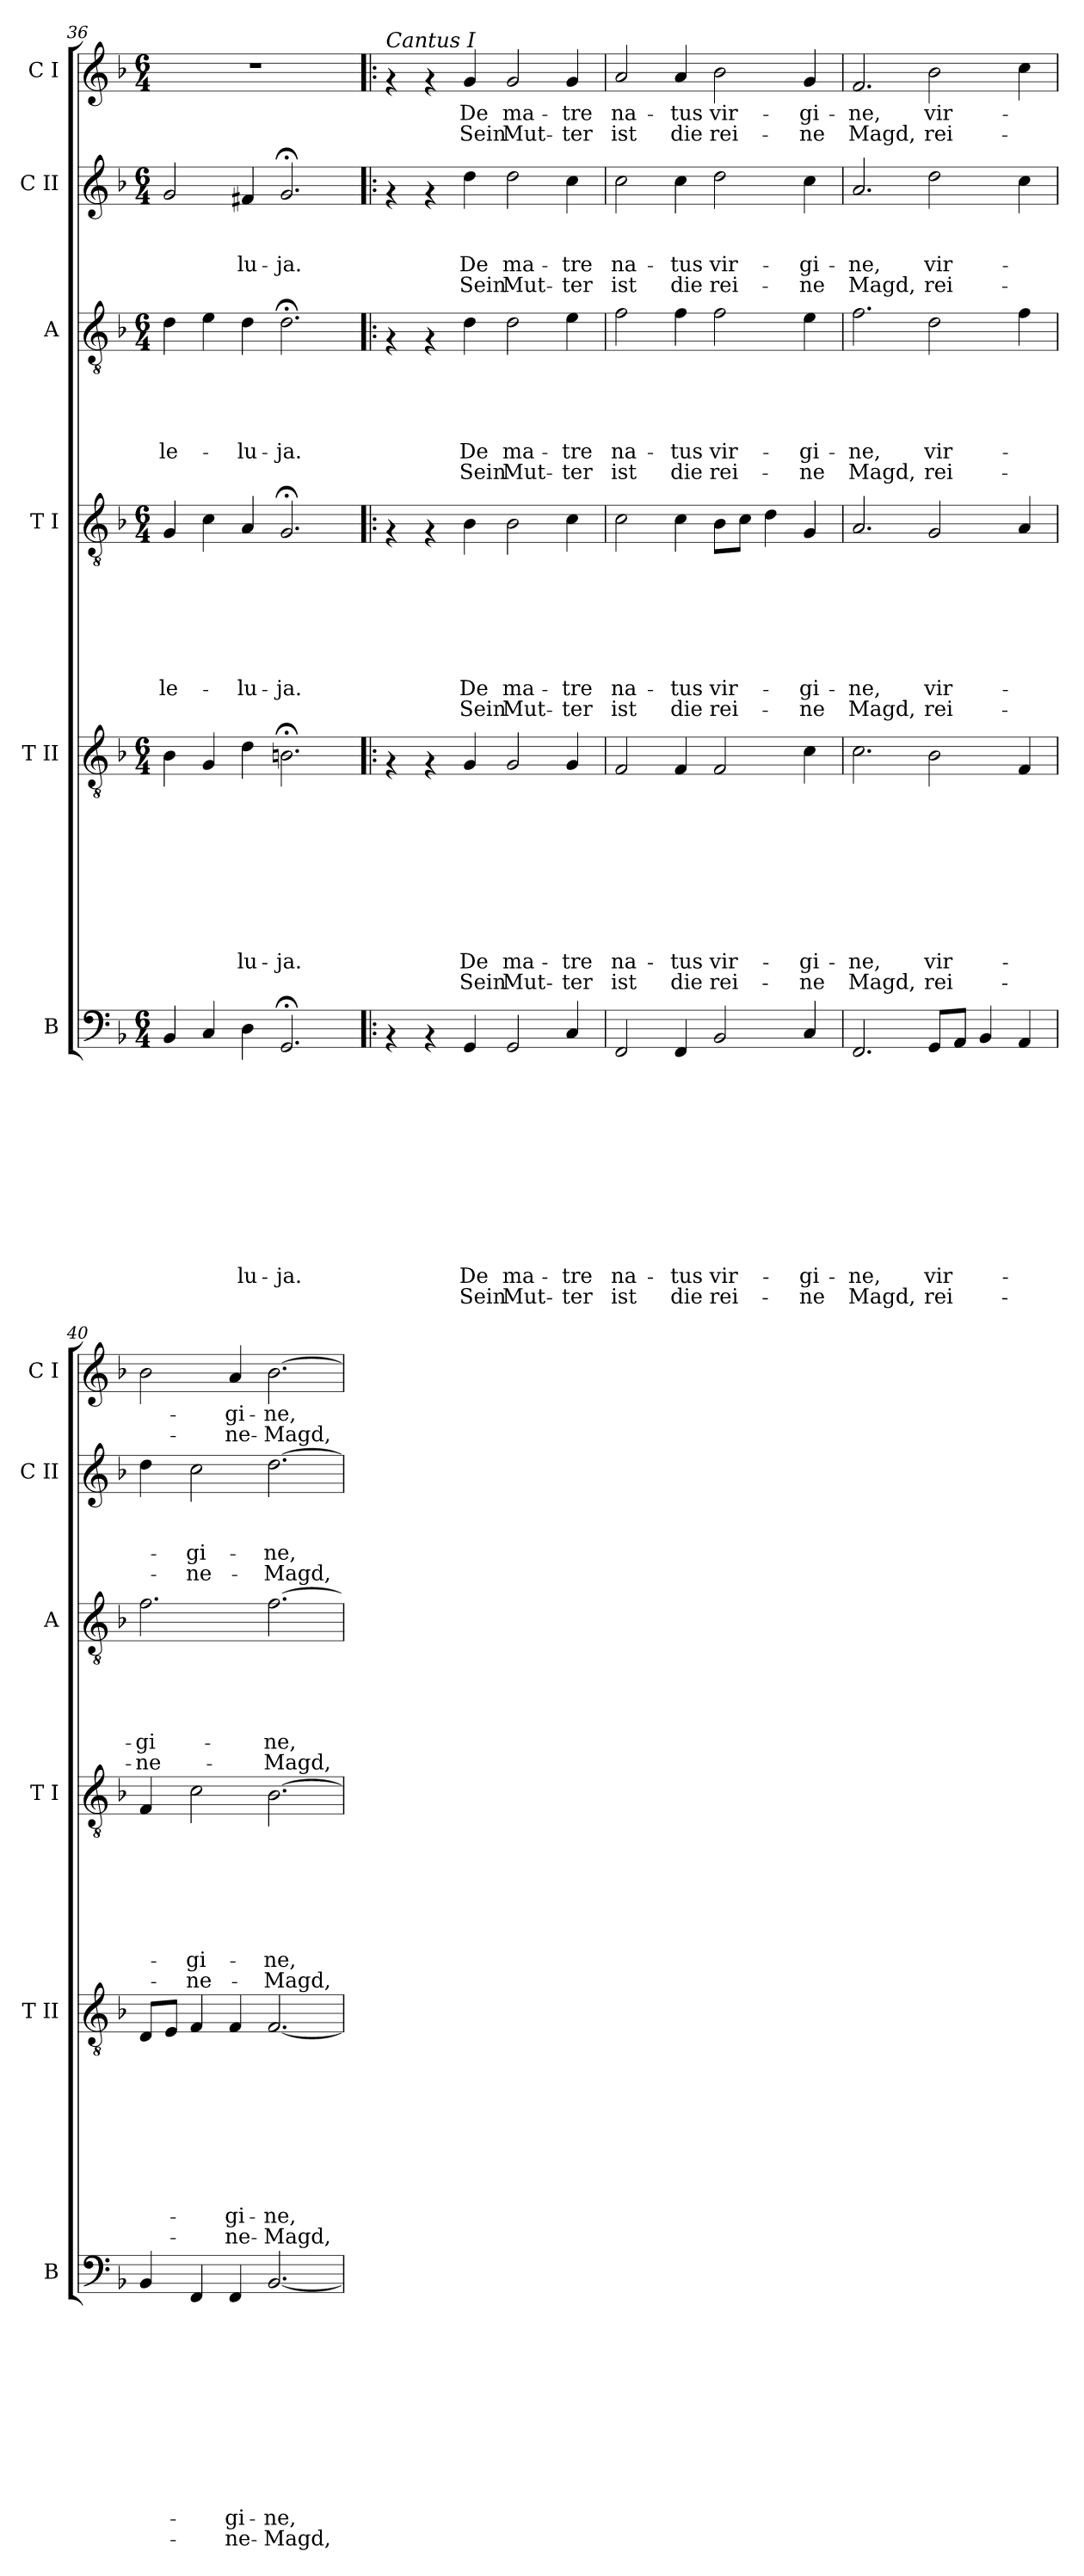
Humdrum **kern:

**kern	**text	**text	**text	**text	**text	**text	**text	**text	**text	**text	**text	**text	**kern	**text	**text	**text	**text	**text	**text	**text	**text	**text	**text	**kern	**text	**text	**text	**text	**text	**text	**text	**text	**kern	**text	**text	**text	**text	**text	**text	**kern	**text	**text	**text	**text	**kern	**text	**text
*part6	*part6	*part6	*part6	*part6	*part6	*part6	*part6	*part6	*part6	*part6	*part6	*part6	*part5	*part5	*part5	*part5	*part5	*part5	*part5	*part5	*part5	*part5	*part5	*part4	*part4	*part4	*part4	*part4	*part4	*part4	*part4	*part4	*part3	*part3	*part3	*part3	*part3	*part3	*part3	*part2	*part2	*part2	*part2	*part2	*part1	*part1	*part1
*staff6	*staff6	*staff6	*staff6	*staff6	*staff6	*staff6	*staff6	*staff6	*staff6	*staff6	*staff6	*staff6	*staff5	*staff5	*staff5	*staff5	*staff5	*staff5	*staff5	*staff5	*staff5	*staff5	*staff5	*staff4	*staff4	*staff4	*staff4	*staff4	*staff4	*staff4	*staff4	*staff4	*staff3	*staff3	*staff3	*staff3	*staff3	*staff3	*staff3	*staff2	*staff2	*staff2	*staff2	*staff2	*staff1	*staff1	*staff1
*I"B	*	*	*	*	*	*	*	*	*	*	*	*	*I"T II	*	*	*	*	*	*	*	*	*	*	*I"T I	*	*	*	*	*	*	*	*	*I"A	*	*	*	*	*	*	*I"C II	*	*	*	*	*I"C I	*	*
*I'B	*	*	*	*	*	*	*	*	*	*	*	*	*I'T II	*	*	*	*	*	*	*	*	*	*	*I'T I	*	*	*	*	*	*	*	*	*I'A	*	*	*	*	*	*	*I'C II	*	*	*	*	*I'C I	*	*
!!LO:PB:g=z
*clefF4	*	*	*	*	*	*	*	*	*	*	*	*	*clefGv2	*	*	*	*	*	*	*	*	*	*	*clefGv2	*	*	*	*	*	*	*	*	*clefGv2	*	*	*	*	*	*	*clefG2	*	*	*	*	*clefG2	*	*
*k[b-]	*	*	*	*	*	*	*	*	*	*	*	*	*k[b-]	*	*	*	*	*	*	*	*	*	*	*k[b-]	*	*	*	*	*	*	*	*	*k[b-]	*	*	*	*	*	*	*k[b-]	*	*	*	*	*k[b-]	*	*
*F:	*	*	*	*	*	*	*	*	*	*	*	*	*F:	*	*	*	*	*	*	*	*	*	*	*F:	*	*	*	*	*	*	*	*	*F:	*	*	*	*	*	*	*F:	*	*	*	*	*F:	*	*
*M6/4	*	*	*	*	*	*	*	*	*	*	*	*	*M6/4	*	*	*	*	*	*	*	*	*	*	*M6/4	*	*	*	*	*	*	*	*	*M6/4	*	*	*	*	*	*	*M6/4	*	*	*	*	*M6/4	*	*
=36	=36	=36	=36	=36	=36	=36	=36	=36	=36	=36	=36	=36	=36	=36	=36	=36	=36	=36	=36	=36	=36	=36	=36	=36	=36	=36	=36	=36	=36	=36	=36	=36	=36	=36	=36	=36	=36	=36	=36	=36	=36	=36	=36	=36	=36	=36	=36
!	!	!	!	!	!	!	!	!	!	!	!	!	!	!	!	!	!	!	!	!	!	!	!	!	!	!	!	!	!	!	!LO:LY:b	!	!	!	!	!	!	!LO:LY:b	!	!	!	!	!	!	!	!	!
4BB-/	.	.	.	.	.	.	.	.	.	.	.	.	4B-\	.	.	.	.	.	.	.	.	.	.	4G/	.	.	.	.	.	.	-le-	.	4d\	.	.	.	.	-le-	.	2g/	.	.	.	.	1.r	.	.
4C/	.	.	.	.	.	.	.	.	.	.	.	.	4G/	.	.	.	.	.	.	.	.	.	.	4c\	.	.	.	.	.	.	.	.	4e\	.	.	.	.	.	.	.	.	.	.	.	.	.	.
!	!	!	!	!	!	!	!	!	!	!	!LO:LY:b	!	!	!	!	!	!	!	!	!	!	!LO:LY:b	!	!	!	!	!	!	!	!	!LO:LY:b	!	!	!	!	!	!	!LO:LY:b	!	!	!	!	!LO:LY:b	!	!	!	!
4D\	.	.	.	.	.	.	.	.	.	.	-lu-	.	4d\	.	.	.	.	.	.	.	.	-lu-	.	4A/	.	.	.	.	.	.	-lu-	.	4d\	.	.	.	.	-lu-	.	4f#X/	.	.	-lu-	.	.	.	.
!	!	!	!	!	!	!	!	!	!	!	!LO:LY:b	!	!	!	!	!	!	!	!	!	!	!LO:LY:b	!	!	!	!	!	!	!	!	!LO:LY:b	!	!	!	!	!	!	!LO:LY:b	!	!	!	!	!LO:LY:b	!	!	!	!
2.GG;</	.	.	.	.	.	.	.	.	.	.	-ja.	.	2.Bn;<\	.	.	.	.	.	.	.	.	-ja.	.	2.G;</	.	.	.	.	.	.	-ja.	.	2.d;<\	.	.	.	.	-ja.	.	2.g;</	.	.	-ja.	.	.	.	.
=37!|:	=37!|:	=37!|:	=37!|:	=37!|:	=37!|:	=37!|:	=37!|:	=37!|:	=37!|:	=37!|:	=37!|:	=37!|:	=37!|:	=37!|:	=37!|:	=37!|:	=37!|:	=37!|:	=37!|:	=37!|:	=37!|:	=37!|:	=37!|:	=37!|:	=37!|:	=37!|:	=37!|:	=37!|:	=37!|:	=37!|:	=37!|:	=37!|:	=37!|:	=37!|:	=37!|:	=37!|:	=37!|:	=37!|:	=37!|:	=37!|:	=37!|:	=37!|:	=37!|:	=37!|:	=37!|:	=37!|:	=37!|:
!	!	!	!	!	!	!	!	!	!	!	!	!	!	!	!	!	!	!	!	!	!	!	!	!	!	!	!	!	!	!	!	!	!	!	!	!	!	!	!	!	!	!	!	!	!LO:TX:a:i:t=Cantus I	!	!
4rAA	.	.	.	.	.	.	.	.	.	.	.	.	4rF	.	.	.	.	.	.	.	.	.	.	4rF	.	.	.	.	.	.	.	.	4rF	.	.	.	.	.	.	4rf	.	.	.	.	4rf	.	.
4rAA	.	.	.	.	.	.	.	.	.	.	.	.	4rF	.	.	.	.	.	.	.	.	.	.	4rF	.	.	.	.	.	.	.	.	4rF	.	.	.	.	.	.	4rf	.	.	.	.	4rf	.	.
!	!	!	!	!	!	!	!	!	!	!	!LO:LY:b	!LO:LY:b	!	!	!	!	!	!	!	!	!	!LO:LY:b	!LO:LY:b	!	!	!	!	!	!	!	!LO:LY:b	!LO:LY:b	!	!	!	!	!	!LO:LY:b	!LO:LY:b	!	!	!	!LO:LY:b	!LO:LY:b	!	!LO:LY:b	!LO:LY:b
4GG/	.	.	.	.	.	.	.	.	.	.	De	-Sein	4G/	.	.	.	.	.	.	.	.	De	-Sein	4B-\	.	.	.	.	.	.	De	-Sein	4d\	.	.	.	.	De	-Sein	4dd\	.	.	De	-Sein	4g/	De	-Sein
!	!	!	!	!	!	!	!	!	!	!	!LO:LY:b	!LO:LY:b	!	!	!	!	!	!	!	!	!	!LO:LY:b	!LO:LY:b	!	!	!	!	!	!	!	!LO:LY:b	!LO:LY:b	!	!	!	!	!	!LO:LY:b	!LO:LY:b	!	!	!	!LO:LY:b	!LO:LY:b	!	!LO:LY:b	!LO:LY:b
2GG/	.	.	.	.	.	.	.	.	.	.	ma-	Mut-	2G/	.	.	.	.	.	.	.	.	ma-	Mut-	2B-\	.	.	.	.	.	.	ma-	Mut-	2d\	.	.	.	.	ma-	Mut-	2dd\	.	.	ma-	Mut-	2g/	ma-	Mut-
!	!	!	!	!	!	!	!	!	!	!	!LO:LY:b	!LO:LY:b	!	!	!	!	!	!	!	!	!	!LO:LY:b	!LO:LY:b	!	!	!	!	!	!	!	!LO:LY:b	!LO:LY:b	!	!	!	!	!	!LO:LY:b	!LO:LY:b	!	!	!	!LO:LY:b	!LO:LY:b	!	!LO:LY:b	!LO:LY:b
4C/	.	.	.	.	.	.	.	.	.	.	-tre	-ter	4G/	.	.	.	.	.	.	.	.	-tre	-ter	4c\	.	.	.	.	.	.	-tre	-ter	4e\	.	.	.	.	-tre	-ter	4cc\	.	.	-tre	-ter	4g/	-tre	-ter
=38	=38	=38	=38	=38	=38	=38	=38	=38	=38	=38	=38	=38	=38	=38	=38	=38	=38	=38	=38	=38	=38	=38	=38	=38	=38	=38	=38	=38	=38	=38	=38	=38	=38	=38	=38	=38	=38	=38	=38	=38	=38	=38	=38	=38	=38	=38	=38
!	!	!	!	!	!	!	!	!	!	!	!LO:LY:b	!LO:LY:b	!	!	!	!	!	!	!	!	!	!LO:LY:b	!LO:LY:b	!	!	!	!	!	!	!	!LO:LY:b	!LO:LY:b	!	!	!	!	!	!LO:LY:b	!LO:LY:b	!	!	!	!LO:LY:b	!LO:LY:b	!	!LO:LY:b	!LO:LY:b
2FF/	.	.	.	.	.	.	.	.	.	.	na-	ist	2F/	.	.	.	.	.	.	.	.	na-	ist	2c\	.	.	.	.	.	.	na-	ist	2f\	.	.	.	.	na-	ist	2cc\	.	.	na-	ist	2a/	na-	ist
!	!	!	!	!	!	!	!	!	!	!	!LO:LY:b	!LO:LY:b	!	!	!	!	!	!	!	!	!	!LO:LY:b	!LO:LY:b	!	!	!	!	!	!	!	!LO:LY:b	!LO:LY:b	!	!	!	!	!	!LO:LY:b	!LO:LY:b	!	!	!	!LO:LY:b	!LO:LY:b	!	!LO:LY:b	!LO:LY:b
4FF/	.	.	.	.	.	.	.	.	.	.	-tus	die	4F/	.	.	.	.	.	.	.	.	-tus	die	4c\	.	.	.	.	.	.	-tus	die	4f\	.	.	.	.	-tus	die	4cc\	.	.	-tus	die	4a/	-tus	die
!	!	!	!	!	!	!	!	!	!	!	!LO:LY:b	!LO:LY:b	!	!	!	!	!	!	!	!	!	!LO:LY:b	!LO:LY:b	!	!	!	!	!	!	!	!LO:LY:b	!LO:LY:b	!	!	!	!	!	!LO:LY:b	!LO:LY:b	!	!	!	!LO:LY:b	!LO:LY:b	!	!LO:LY:b	!LO:LY:b
2BB-/	.	.	.	.	.	.	.	.	.	.	vir-	rei-	2F/	.	.	.	.	.	.	.	.	vir-	rei-	8B-\L	.	.	.	.	.	.	vir-	rei-	2f\	.	.	.	.	vir-	rei-	2dd\	.	.	vir-	rei-	2b-\	vir-	rei-
.	.	.	.	.	.	.	.	.	.	.	.	.	.	.	.	.	.	.	.	.	.	.	.	8c\J	.	.	.	.	.	.	.	.	.	.	.	.	.	.	.	.	.	.	.	.	.	.	.
.	.	.	.	.	.	.	.	.	.	.	.	.	.	.	.	.	.	.	.	.	.	.	.	4d\	.	.	.	.	.	.	.	.	.	.	.	.	.	.	.	.	.	.	.	.	.	.	.
!	!	!	!	!	!	!	!	!	!	!	!LO:LY:b	!LO:LY:b	!	!	!	!	!	!	!	!	!	!LO:LY:b	!LO:LY:b	!	!	!	!	!	!	!	!LO:LY:b	!LO:LY:b	!	!	!	!	!	!LO:LY:b	!LO:LY:b	!	!	!	!LO:LY:b	!LO:LY:b	!	!LO:LY:b	!LO:LY:b
4C/	.	.	.	.	.	.	.	.	.	.	-gi-	-ne	4c\	.	.	.	.	.	.	.	.	-gi-	-ne	4G/	.	.	.	.	.	.	-gi-	-ne	4e\	.	.	.	.	-gi-	-ne	4cc\	.	.	-gi-	-ne	4g/	-gi-	-ne
=39	=39	=39	=39	=39	=39	=39	=39	=39	=39	=39	=39	=39	=39	=39	=39	=39	=39	=39	=39	=39	=39	=39	=39	=39	=39	=39	=39	=39	=39	=39	=39	=39	=39	=39	=39	=39	=39	=39	=39	=39	=39	=39	=39	=39	=39	=39	=39
!	!	!	!	!	!	!	!	!	!	!	!LO:LY:b	!LO:LY:b	!	!	!	!	!	!	!	!	!	!LO:LY:b	!LO:LY:b	!	!	!	!	!	!	!	!LO:LY:b	!LO:LY:b	!	!	!	!	!	!LO:LY:b	!LO:LY:b	!	!	!	!LO:LY:b	!LO:LY:b	!	!LO:LY:b	!LO:LY:b
2.FF/	.	.	.	.	.	.	.	.	.	.	-ne,	Magd,	2.c\	.	.	.	.	.	.	.	.	-ne,	Magd,	2.A/	.	.	.	.	.	.	-ne,	Magd,	2.f\	.	.	.	.	-ne,	Magd,	2.a/	.	.	-ne,	Magd,	2.f/	-ne,	Magd,
!	!	!	!	!	!	!	!	!	!	!	!LO:LY:b	!LO:LY:b	!	!	!	!	!	!	!	!	!	!LO:LY:b	!LO:LY:b	!	!	!	!	!	!	!	!LO:LY:b	!LO:LY:b	!	!	!	!	!	!LO:LY:b	!LO:LY:b	!	!	!	!LO:LY:b	!LO:LY:b	!	!LO:LY:b	!LO:LY:b
8GG/L	.	.	.	.	.	.	.	.	.	.	vir-	rei-	2B-\	.	.	.	.	.	.	.	.	vir-	rei-	2G/	.	.	.	.	.	.	vir-	rei-	2d\	.	.	.	.	vir-	rei-	2dd\	.	.	vir-	rei-	2b-\	vir-	rei-
8AA/J	.	.	.	.	.	.	.	.	.	.	.	.	.	.	.	.	.	.	.	.	.	.	.	.	.	.	.	.	.	.	.	.	.	.	.	.	.	.	.	.	.	.	.	.	.	.	.
4BB-/	.	.	.	.	.	.	.	.	.	.	.	.	.	.	.	.	.	.	.	.	.	.	.	.	.	.	.	.	.	.	.	.	.	.	.	.	.	.	.	.	.	.	.	.	.	.	.
4AA/	.	.	.	.	.	.	.	.	.	.	.	.	4F/	.	.	.	.	.	.	.	.	.	.	4A/	.	.	.	.	.	.	.	.	4f\	.	.	.	.	.	.	4cc\	.	.	.	.	4cc\	.	.
=40	=40	=40	=40	=40	=40	=40	=40	=40	=40	=40	=40	=40	=40	=40	=40	=40	=40	=40	=40	=40	=40	=40	=40	=40	=40	=40	=40	=40	=40	=40	=40	=40	=40	=40	=40	=40	=40	=40	=40	=40	=40	=40	=40	=40	=40	=40	=40
!	!	!	!	!	!	!	!	!	!	!	!	!	!	!	!	!	!	!	!	!	!	!	!	!	!	!	!	!	!	!	!	!	!	!	!	!	!	!LO:LY:b	!LO:LY:b	!	!	!	!	!	!	!	!
4BB-/	.	.	.	.	.	.	.	.	.	.	.	.	8D/L	.	.	.	.	.	.	.	.	.	.	4F/	.	.	.	.	.	.	.	.	2.f\	.	.	.	.	-gi-	-ne-	4dd\	.	.	.	.	2b-\	.	.
.	.	.	.	.	.	.	.	.	.	.	.	.	8E/J	.	.	.	.	.	.	.	.	.	.	.	.	.	.	.	.	.	.	.	.	.	.	.	.	.	.	.	.	.	.	.	.	.	.
!	!	!	!	!	!	!	!	!	!	!	!	!	!	!	!	!	!	!	!	!	!	!	!	!	!	!	!	!	!	!	!LO:LY:b	!LO:LY:b	!	!	!	!	!	!	!	!	!	!	!LO:LY:b	!LO:LY:b	!	!	!
4FF/	.	.	.	.	.	.	.	.	.	.	.	.	4F/	.	.	.	.	.	.	.	.	.	.	2c\	.	.	.	.	.	.	-gi-	-ne-	.	.	.	.	.	.	.	2cc\	.	.	-gi-	-ne-	.	.	.
!	!	!	!	!	!	!	!	!	!	!	!LO:LY:b	!LO:LY:b	!	!	!	!	!	!	!	!	!	!LO:LY:b	!LO:LY:b	!	!	!	!	!	!	!	!	!	!	!	!	!	!	!	!	!	!	!	!	!	!	!LO:LY:b	!LO:LY:b
4FF/	.	.	.	.	.	.	.	.	.	.	-gi-	-ne-	4F/	.	.	.	.	.	.	.	.	-gi-	-ne-	.	.	.	.	.	.	.	.	.	.	.	.	.	.	.	.	.	.	.	.	.	4a/	-gi-	-ne-
!	!	!	!	!	!	!	!	!	!	!	!LO:LY:b	!LO:LY:b	!	!	!	!	!	!	!	!	!	!LO:LY:b	!LO:LY:b	!	!	!	!	!	!	!	!LO:LY:b	!LO:LY:b	!	!	!	!	!	!LO:LY:b	!LO:LY:b	!	!	!	!LO:LY:b	!LO:LY:b	!	!LO:LY:b	!LO:LY:b
[>2.BB-/	.	.	.	.	.	.	.	.	.	.	-ne,	-Magd,	[>2.F/	.	.	.	.	.	.	.	.	-ne,	-Magd,	[>2.B-\	.	.	.	.	.	.	-ne,	-Magd,	[>2.f\	.	.	.	.	-ne,	-Magd,	[>2.dd\	.	.	-ne,	-Magd,	[>2.b-\	-ne,	-Magd,
=	=	=	=	=	=	=	=	=	=	=	=	=	=	=	=	=	=	=	=	=	=	=	=	=	=	=	=	=	=	=	=	=	=	=	=	=	=	=	=	=	=	=	=	=	=	=	=
*-	*-	*-	*-	*-	*-	*-	*-	*-	*-	*-	*-	*-	*-	*-	*-	*-	*-	*-	*-	*-	*-	*-	*-	*-	*-	*-	*-	*-	*-	*-	*-	*-	*-	*-	*-	*-	*-	*-	*-	*-	*-	*-	*-	*-	*-	*-	*-
